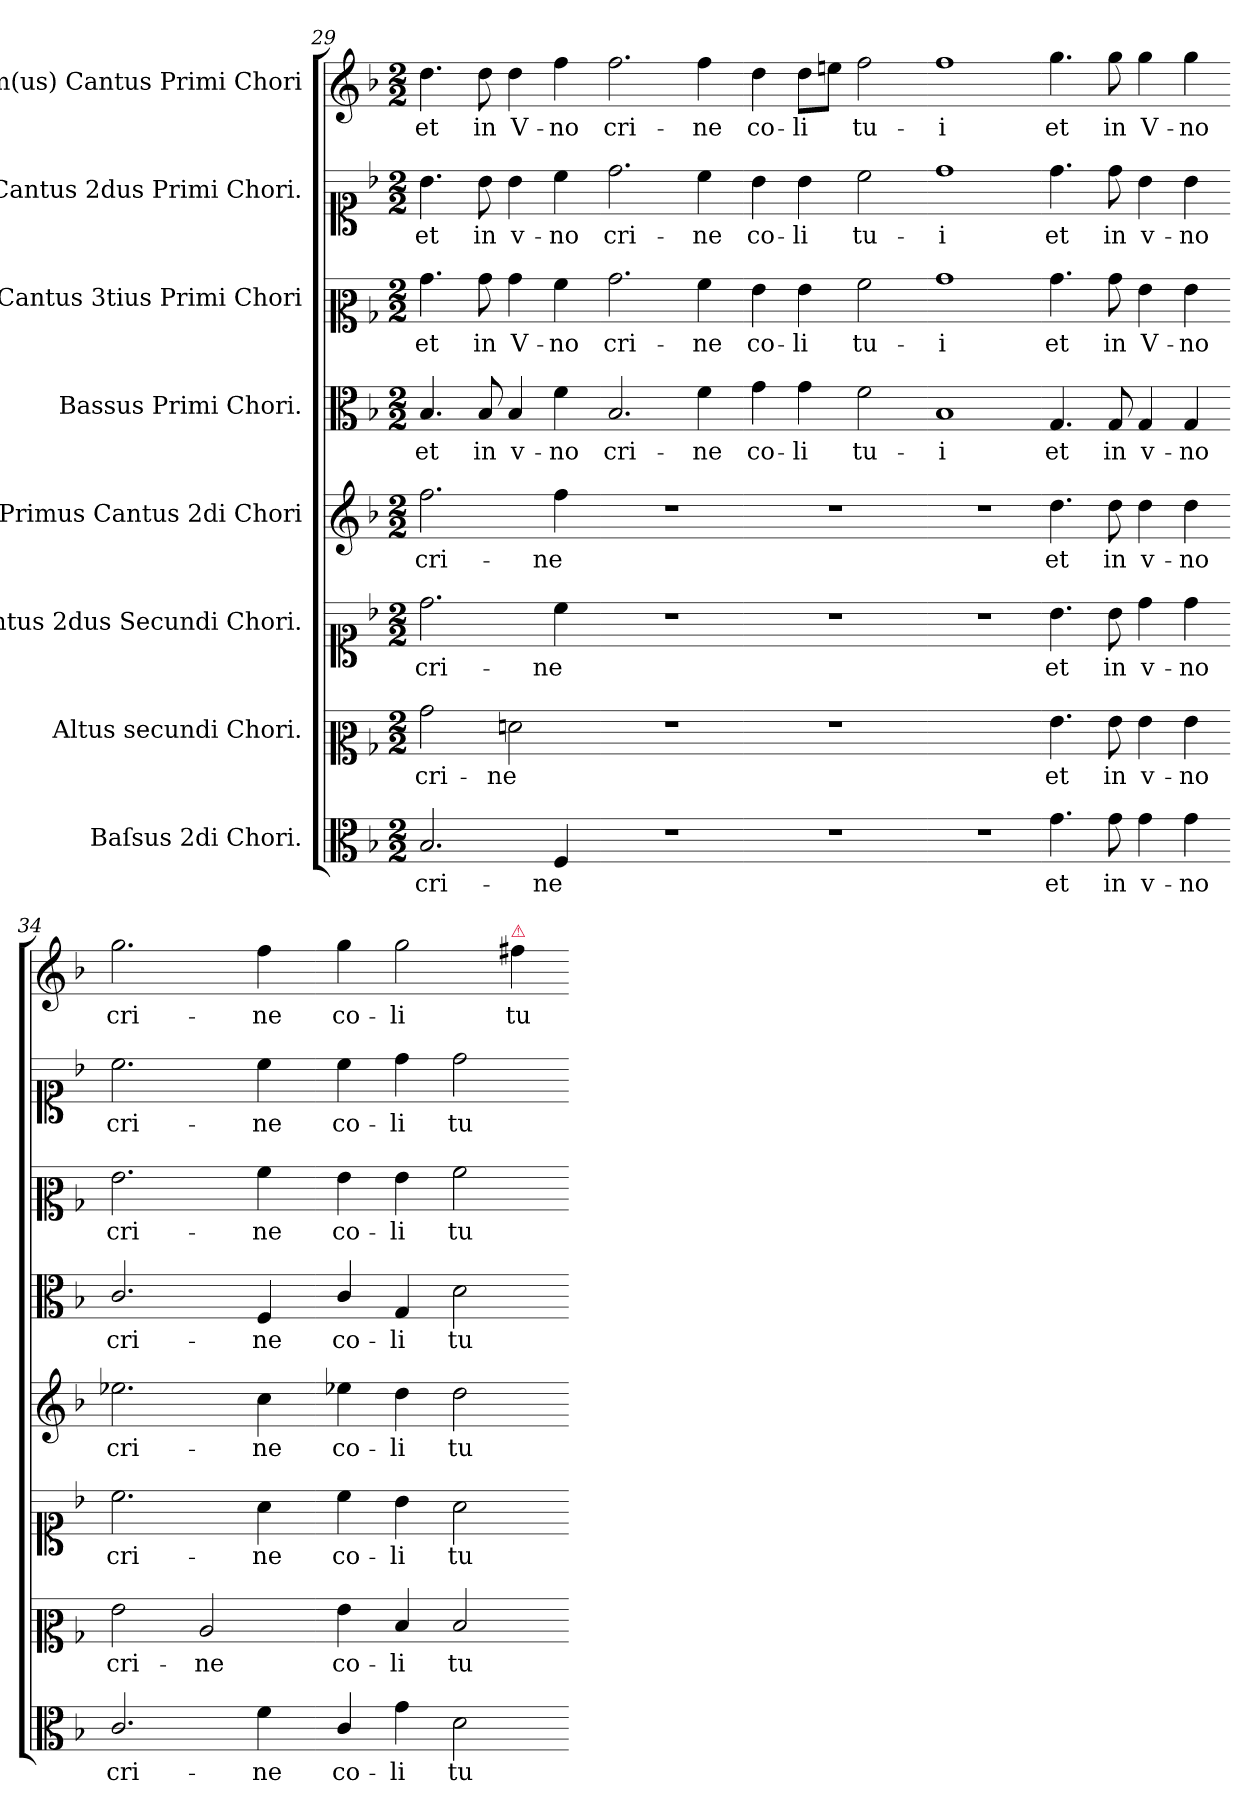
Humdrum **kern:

**kern	**text	**kern	**text	**kern	**text	**kern	**text	**kern	**text	**kern	**text	**kern	**text	**kern	**text
*part8	*part8	*part7	*part7	*part6	*part6	*part5	*part5	*part4	*part4	*part3	*part3	*part2	*part2	*part1	*part1
*staff8	*staff8	*staff7	*staff7	*staff6	*staff6	*staff5	*staff5	*staff4	*staff4	*staff3	*staff3	*staff2	*staff2	*staff1	*staff1
*I"Baſsus 2di Chori.	*	*I"Altus secundi Chori.	*	*I"Cantus 2dus Secundi Chori.	*	*I"Primus Cantus 2di Chori	*	*I"Bassus Primi Chori.	*	*I"Cantus 3tius Primi Chori	*	*I"Cantus 2dus Primi Chori.	*	*I"Im(us) Cantus Primi Chori	*
*clefC3	*	*clefC2	*	*clefC1	*	*clefG2	*	*clefC3	*	*clefC2	*	*clefC1	*	*clefG2	*
*k[b-]	*	*k[b-]	*	*k[b-]	*	*k[b-]	*	*k[b-]	*	*k[b-]	*	*k[b-]	*	*k[b-]	*
*M2/2	*	*M2/2	*	*M2/2	*	*M2/2	*	*M2/2	*	*M2/2	*	*M2/2	*	*M2/2	*
=29	=29	=29	=29	=29	=29	=29	=29	=29	=29	=29	=29	=29	=29	=29	=29
2.B-/	cri-	2b-\	cri-	2.dd\	cri-	2.ff\	cri-	4.B-/	et	4.b-\	et	4.b-\	et	4.dd\	et
.	.	.	.	.	.	.	.	8B-/	in	8b-\	in	8b-\	in	8dd\	in
.	.	2fn\	-ne	.	.	.	.	4B-/	v-	4b-\	V-	4b-\	v-	4dd\	V-
4F/	-ne	.	.	4cc\	-ne	4ff\	-ne	4f\	-no	4a\	-no	4cc\	-no	4ff\	-no
=30-	=30-	=30-	=30-	=30-	=30-	=30-	=30-	=30-	=30-	=30-	=30-	=30-	=30-	=30-	=30-
1r	.	1r	.	1r	.	1r	.	2.B-/	cri-	2.b-\	cri-	2.dd\	cri-	2.ff\	cri-
.	.	.	.	.	.	.	.	4f\	-ne	4a\	-ne	4cc\	-ne	4ff\	-ne
=31-	=31-	=31-	=31-	=31-	=31-	=31-	=31-	=31-	=31-	=31-	=31-	=31-	=31-	=31-	=31-
1r	.	1r	.	1r	.	1r	.	4g\	co-	4g\	co-	4b-\	co-	4dd\	co-
.	.	.	.	.	.	.	.	4g\	-li	4g\	-li	4b-\	-li	8dd\L	-li
.	.	.	.	.	.	.	.	.	.	.	.	.	.	8een\J	.
.	.	.	.	.	.	.	.	2f\	tu-	2a\	tu-	2cc\	tu-	2ff\	tu-
=32-	=32-	=32-	=32-	=32-	=32-	=32-	=32-	=32-	=32-	=32-	=32-	=32-	=32-	=32-	=32-
1r	.	1ryy	.	1r	.	1r	.	1B-	-i	1b-	-i	1dd	-i	1ff	-i
=33-	=33-	=33-	=33-	=33-	=33-	=33-	=33-	=33-	=33-	=33-	=33-	=33-	=33-	=33-	=33-
4.g\	et	4.g\	et	4.b-\	et	4.dd\	et	4.G/	et	4.b-\	et	4.dd\	et	4.gg\	et
8g\	in	8g\	in	8b-\	in	8dd\	in	8G/	in	8b-\	in	8dd\	in	8gg\	in
4g\	v-	4g\	v-	4dd\	v-	4dd\	v-	4G/	v-	4g\	V-	4b-\	v-	4gg\	V-
4g\	-no	4g\	-no	4dd\	-no	4dd\	-no	4G/	-no	4g\	-no	4b-\	-no	4gg\	-no
=34-	=34-	=34-	=34-	=34-	=34-	=34-	=34-	=34-	=34-	=34-	=34-	=34-	=34-	=34-	=34-
2.c/	cri-	2g\	cri-	2.cc\	cri-	2.ee-X\	cri-	2.c/	cri-	2.g\	cri-	2.cc\	cri-	2.gg\	cri-
.	.	2c/	-ne	.	.	.	.	.	.	.	.	.	.	.	.
4f\	-ne	.	.	4a\	-ne	4cc\	-ne	4F/	-ne	4a\	-ne	4cc\	-ne	4ff\	-ne
=35-	=35-	=35-	=35-	=35-	=35-	=35-	=35-	=35-	=35-	=35-	=35-	=35-	=35-	=35-	=35-
4c/	co-	4g\	co-	4cc\	co-	4ee-X\	co-	4c/	co-	4g\	co-	4cc\	co-	4gg\	co-
4g\	-li	4d/	-li	4b-\	-li	4dd\	-li	4G/	-li	4g\	-li	4dd\	-li	2gg\	-li
2d\	tu-	2d/	tu-	2a\	tu-	2dd\	tu-	2d\	tu-	2a\	tu-	2dd\	tu-	.	.
!	!	!	!	!	!	!	!	!	!	!	!	!	!	!LO:TX:a:color=crimson:t=⚠	!
.	.	.	.	.	.	.	.	.	.	.	.	.	.	4ff#X\	tu-
=-	=-	=-	=-	=-	=-	=-	=-	=-	=-	=-	=-	=-	=-	=-	=-
*-	*-	*-	*-	*-	*-	*-	*-	*-	*-	*-	*-	*-	*-	*-	*-
